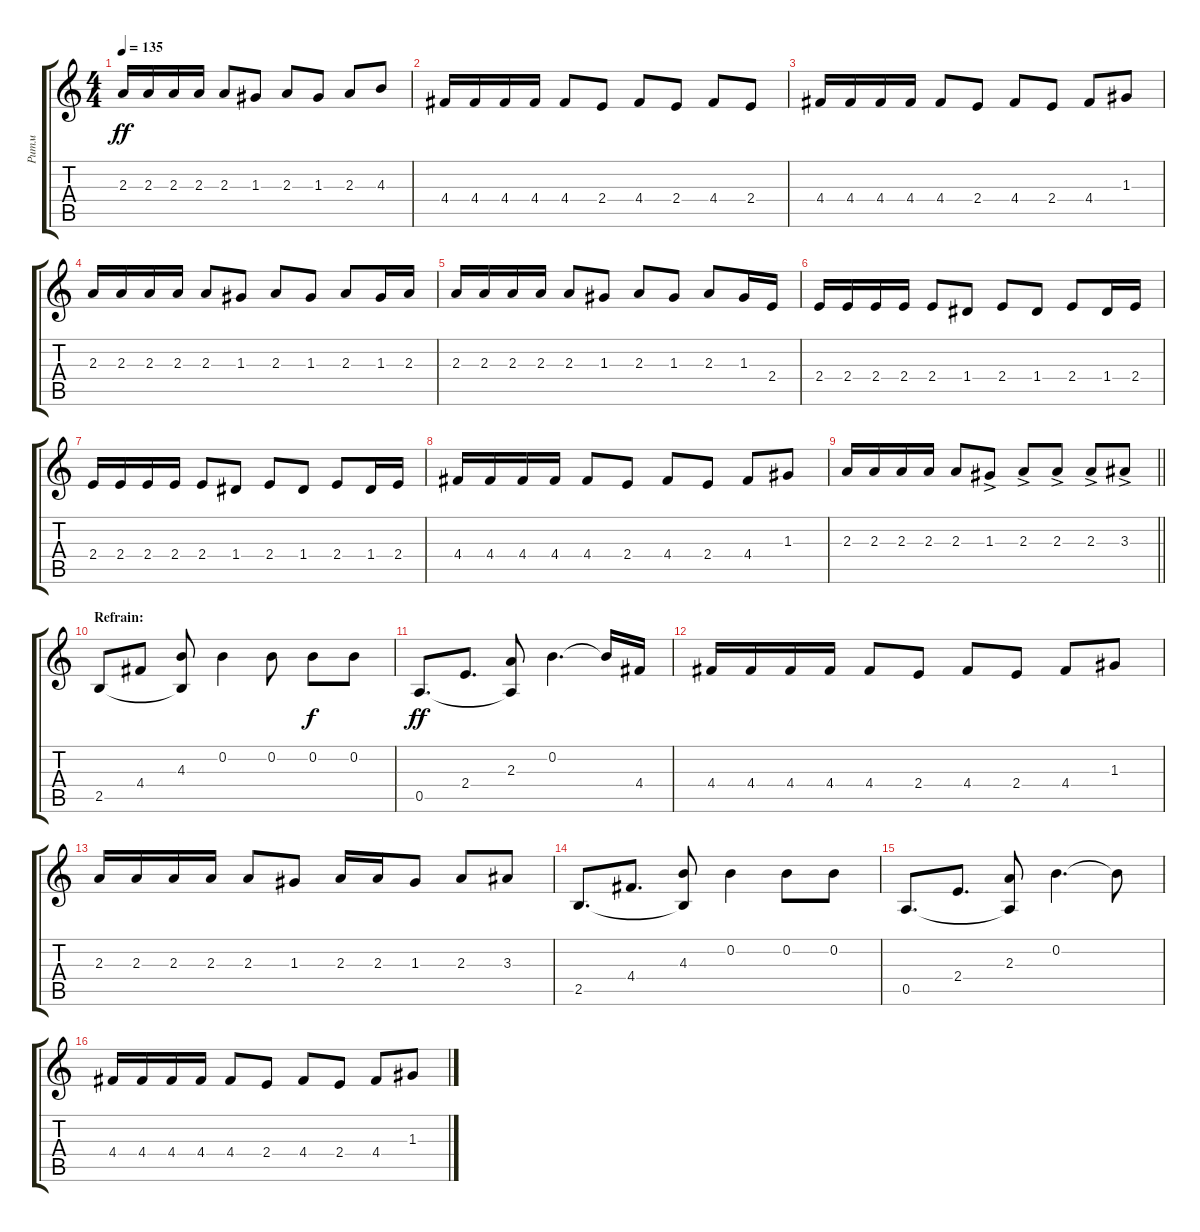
\track ("Ритм" "Ритм") {instrument acousticguitarsteel}
\staff {score tabs}
\tuning (E4 B3 G3 D3 A2 E2) {hide}
\ts (4 4)
\tempo 135
\clef g2
\ks c
2.3.16{dy ff} 2.3.16 2.3.16 2.3.16 2.3.8 1.3.8 2.3.8 1.3.8 2.3.8 4.3.8 |
4.4.16 4.4.16 4.4.16 4.4.16 4.4.8 2.4.8 4.4.8 2.4.8 4.4.8 2.4.8 |
4.4.16 4.4.16 4.4.16 4.4.16 4.4.8 2.4.8 4.4.8 2.4.8 4.4.8 1.3.8 |
2.3.16 2.3.16 2.3.16 2.3.16 2.3.8 1.3.8 2.3.8 1.3.8 2.3.8 1.3.16 2.3.16 |
2.3.16 2.3.16 2.3.16 2.3.16 2.3.8 1.3.8 2.3.8 1.3.8 2.3.8 1.3.16 2.4.16 |
2.4.16 2.4.16 2.4.16 2.4.16 2.4.8 1.4.8 2.4.8 1.4.8 2.4.8 1.4.16 2.4.16 |
2.4.16 2.4.16 2.4.16 2.4.16 2.4.8 1.4.8 2.4.8 1.4.8 2.4.8 1.4.16 2.4.16 |
4.4.16 4.4.16 4.4.16 4.4.16 4.4.8 2.4.8 4.4.8 2.4.8 4.4.8 1.3.8 |
\barLineRight lightlight
2.3.16 2.3.16 2.3.16 2.3.16 2.3.8 1.3{ac}.8 2.3{ac}.8 2.3{ac}.8 2.3{ac}.8 3.3{ac}.8 |
\section ("" "Refrain:")
2.5.8 4.4.8 (4.3 2.5{t}).8 0.2.4 0.2.8 0.2.8{dy f} 0.2.8 |
0.5.8{d dy ff} 2.4.8{d} (2.3 0.5{t}).8 0.2.4{d} 0.2{t}.16 4.4.16 |
4.4.16 4.4.16 4.4.16 4.4.16 4.4.8 2.4.8 4.4.8 2.4.8 4.4.8 1.3.8 |
2.3.16 2.3.16 2.3.16 2.3.16 2.3.8 1.3.8 2.3.16 2.3.16 1.3.8 2.3.8 3.3.8 |
2.5.8{d} 4.4.8{d} (4.3 2.5{t}).8 0.2.4 0.2.8 0.2.8 |
0.5.8{d} 2.4.8{d} (2.3 0.5{t}).8 0.2.4{d} 0.2{t}.8 |
4.4.16 4.4.16 4.4.16 4.4.16 4.4.8 2.4.8 4.4.8 2.4.8 4.4.8 1.3.8
